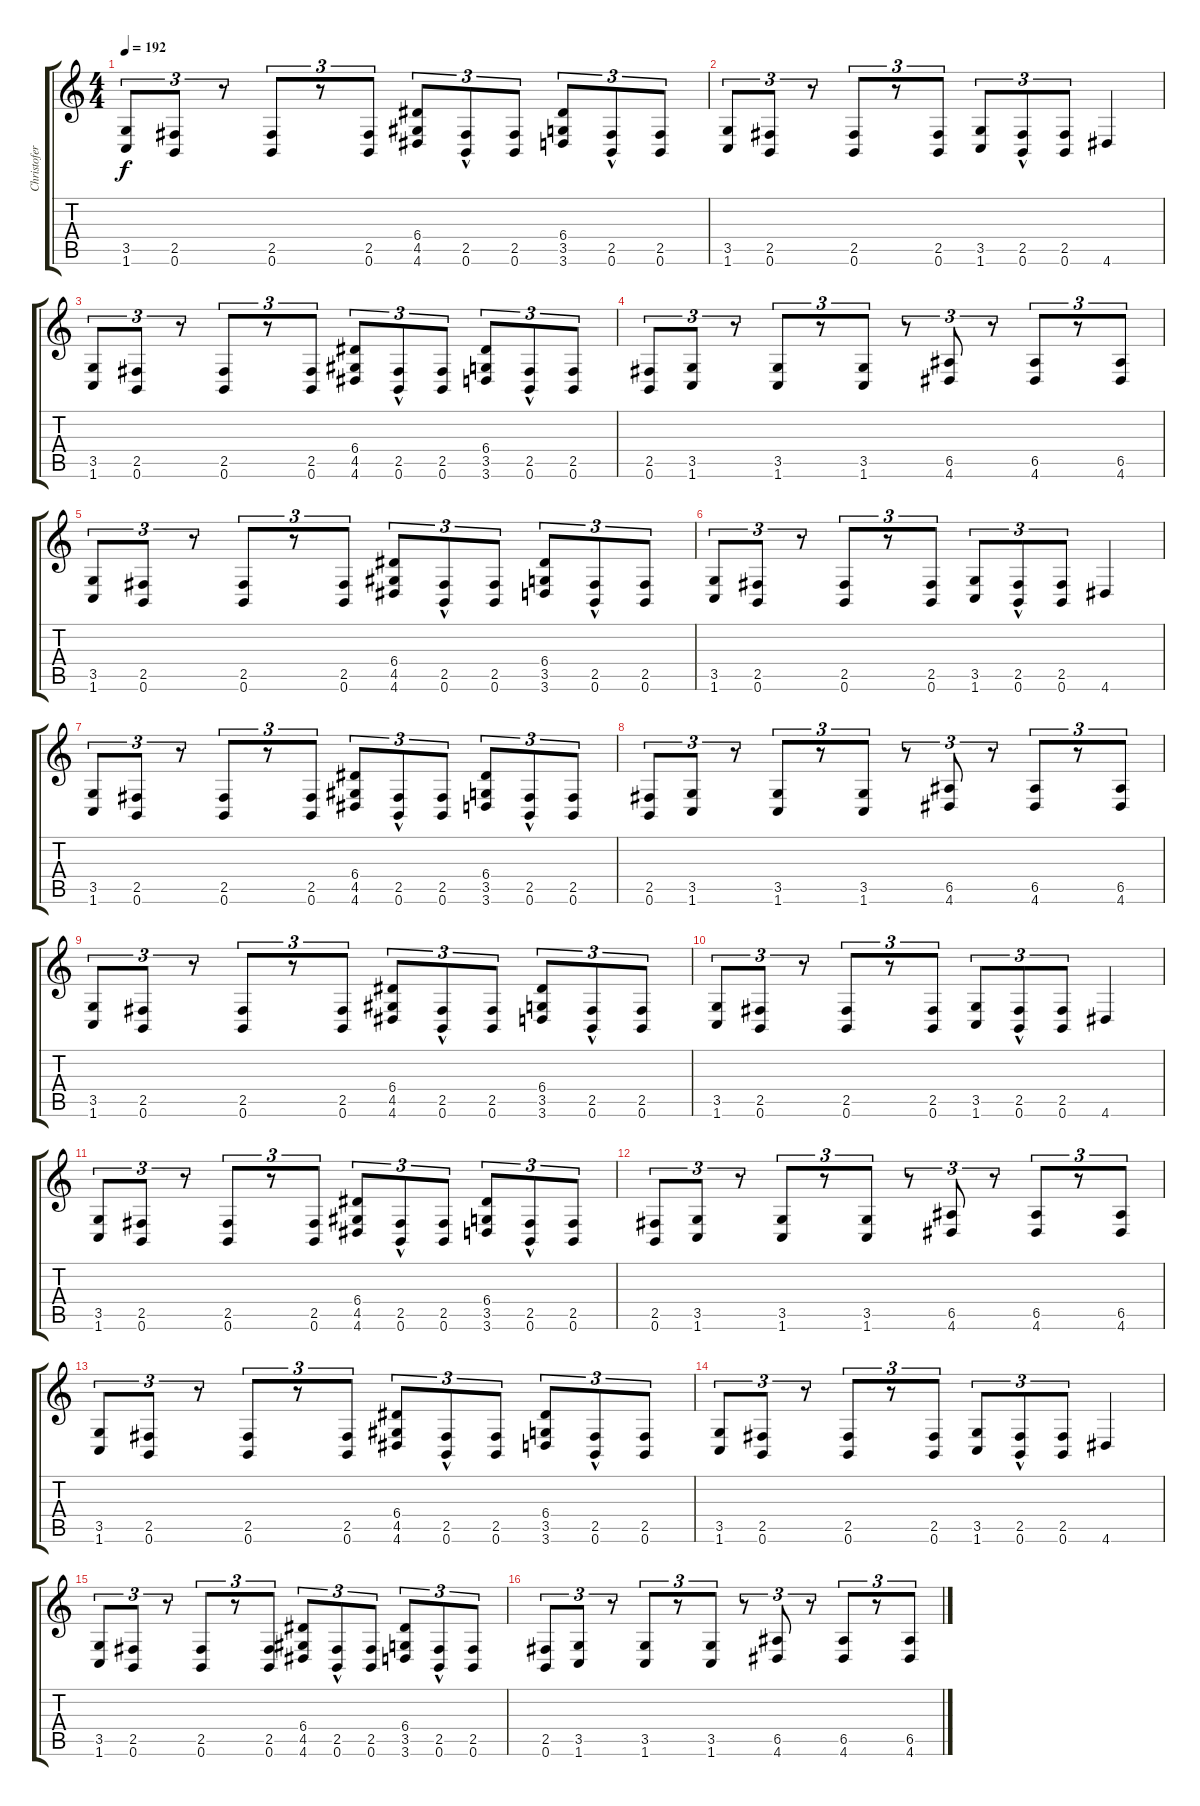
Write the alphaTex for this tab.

\track ("Christofer" "Christofer") {instrument distortionguitar}
\staff {score tabs}
\tuning (B3 Gb3 D3 A2 E2 B1) {hide}
\ts (4 4)
\tempo 192
\clef g2
\ks c
(3.5 1.6).8{tu (3 2) dy f} (2.5 0.6).8{tu (3 2)} r.8{tu (3 2)} (2.5 0.6).8{tu (3 2)} r.8{tu (3 2)} (2.5 0.6).8{tu (3 2)} (6.4 4.5 4.6).8{tu (3 2)} (2.5{hac} 0.6{hac}).8{tu (3 2)} (2.5 0.6).8{tu (3 2)} (6.4 3.5 3.6).8{tu (3 2)} (2.5{hac} 0.6{hac}).8{tu (3 2)} (2.5 0.6).8{tu (3 2)} |
(3.5 1.6).8{tu (3 2)} (2.5 0.6).8{tu (3 2)} r.8{tu (3 2)} (2.5 0.6).8{tu (3 2)} r.8{tu (3 2)} (2.5 0.6).8{tu (3 2)} (3.5 1.6).8{tu (3 2)} (2.5{hac} 0.6{hac}).8{tu (3 2)} (2.5 0.6).8{tu (3 2)} 4.6.4 |
(3.5 1.6).8{tu (3 2)} (2.5 0.6).8{tu (3 2)} r.8{tu (3 2)} (2.5 0.6).8{tu (3 2)} r.8{tu (3 2)} (2.5 0.6).8{tu (3 2)} (6.4 4.5 4.6).8{tu (3 2)} (2.5{hac} 0.6{hac}).8{tu (3 2)} (2.5 0.6).8{tu (3 2)} (6.4 3.5 3.6).8{tu (3 2)} (2.5{hac} 0.6{hac}).8{tu (3 2)} (2.5 0.6).8{tu (3 2)} |
(2.5 0.6).8{tu (3 2)} (3.5 1.6).8{tu (3 2)} r.8{tu (3 2)} (3.5 1.6).8{tu (3 2)} r.8{tu (3 2)} (3.5 1.6).8{tu (3 2)} r.8{tu (3 2)} (6.5 4.6).8{tu (3 2)} r.8{tu (3 2)} (6.5 4.6).8{tu (3 2)} r.8{tu (3 2)} (6.5 4.6).8{tu (3 2)} |
(3.5 1.6).8{tu (3 2)} (2.5 0.6).8{tu (3 2)} r.8{tu (3 2)} (2.5 0.6).8{tu (3 2)} r.8{tu (3 2)} (2.5 0.6).8{tu (3 2)} (6.4 4.5 4.6).8{tu (3 2)} (2.5{hac} 0.6{hac}).8{tu (3 2)} (2.5 0.6).8{tu (3 2)} (6.4 3.5 3.6).8{tu (3 2)} (2.5{hac} 0.6{hac}).8{tu (3 2)} (2.5 0.6).8{tu (3 2)} |
(3.5 1.6).8{tu (3 2)} (2.5 0.6).8{tu (3 2)} r.8{tu (3 2)} (2.5 0.6).8{tu (3 2)} r.8{tu (3 2)} (2.5 0.6).8{tu (3 2)} (3.5 1.6).8{tu (3 2)} (2.5{hac} 0.6{hac}).8{tu (3 2)} (2.5 0.6).8{tu (3 2)} 4.6.4 |
(3.5 1.6).8{tu (3 2)} (2.5 0.6).8{tu (3 2)} r.8{tu (3 2)} (2.5 0.6).8{tu (3 2)} r.8{tu (3 2)} (2.5 0.6).8{tu (3 2)} (6.4 4.5 4.6).8{tu (3 2)} (2.5{hac} 0.6{hac}).8{tu (3 2)} (2.5 0.6).8{tu (3 2)} (6.4 3.5 3.6).8{tu (3 2)} (2.5{hac} 0.6{hac}).8{tu (3 2)} (2.5 0.6).8{tu (3 2)} |
(2.5 0.6).8{tu (3 2)} (3.5 1.6).8{tu (3 2)} r.8{tu (3 2)} (3.5 1.6).8{tu (3 2)} r.8{tu (3 2)} (3.5 1.6).8{tu (3 2)} r.8{tu (3 2)} (6.5 4.6).8{tu (3 2)} r.8{tu (3 2)} (6.5 4.6).8{tu (3 2)} r.8{tu (3 2)} (6.5 4.6).8{tu (3 2)} |
(3.5 1.6).8{tu (3 2) volume 8} (2.5 0.6).8{tu (3 2)} r.8{tu (3 2)} (2.5 0.6).8{tu (3 2)} r.8{tu (3 2)} (2.5 0.6).8{tu (3 2)} (6.4 4.5 4.6).8{tu (3 2)} (2.5{hac} 0.6{hac}).8{tu (3 2)} (2.5 0.6).8{tu (3 2)} (6.4 3.5 3.6).8{tu (3 2)} (2.5{hac} 0.6{hac}).8{tu (3 2)} (2.5 0.6).8{tu (3 2)} |
(3.5 1.6).8{tu (3 2)} (2.5 0.6).8{tu (3 2)} r.8{tu (3 2)} (2.5 0.6).8{tu (3 2)} r.8{tu (3 2)} (2.5 0.6).8{tu (3 2)} (3.5 1.6).8{tu (3 2)} (2.5{hac} 0.6{hac}).8{tu (3 2)} (2.5 0.6).8{tu (3 2)} 4.6.4 |
(3.5 1.6).8{tu (3 2) volume 6} (2.5 0.6).8{tu (3 2)} r.8{tu (3 2)} (2.5 0.6).8{tu (3 2)} r.8{tu (3 2)} (2.5 0.6).8{tu (3 2)} (6.4 4.5 4.6).8{tu (3 2)} (2.5{hac} 0.6{hac}).8{tu (3 2)} (2.5 0.6).8{tu (3 2)} (6.4 3.5 3.6).8{tu (3 2)} (2.5{hac} 0.6{hac}).8{tu (3 2)} (2.5 0.6).8{tu (3 2)} |
(2.5 0.6).8{tu (3 2)} (3.5 1.6).8{tu (3 2)} r.8{tu (3 2)} (3.5 1.6).8{tu (3 2)} r.8{tu (3 2)} (3.5 1.6).8{tu (3 2)} r.8{tu (3 2)} (6.5 4.6).8{tu (3 2)} r.8{tu (3 2)} (6.5 4.6).8{tu (3 2)} r.8{tu (3 2)} (6.5 4.6).8{tu (3 2)} |
(3.5 1.6).8{tu (3 2) volume 4} (2.5 0.6).8{tu (3 2)} r.8{tu (3 2)} (2.5 0.6).8{tu (3 2)} r.8{tu (3 2)} (2.5 0.6).8{tu (3 2)} (6.4 4.5 4.6).8{tu (3 2)} (2.5{hac} 0.6{hac}).8{tu (3 2)} (2.5 0.6).8{tu (3 2)} (6.4 3.5 3.6).8{tu (3 2)} (2.5{hac} 0.6{hac}).8{tu (3 2)} (2.5 0.6).8{tu (3 2)} |
(3.5 1.6).8{tu (3 2)} (2.5 0.6).8{tu (3 2)} r.8{tu (3 2)} (2.5 0.6).8{tu (3 2)} r.8{tu (3 2)} (2.5 0.6).8{tu (3 2)} (3.5 1.6).8{tu (3 2)} (2.5{hac} 0.6{hac}).8{tu (3 2)} (2.5 0.6).8{tu (3 2)} 4.6.4 |
(3.5 1.6).8{tu (3 2) volume 2} (2.5 0.6).8{tu (3 2)} r.8{tu (3 2)} (2.5 0.6).8{tu (3 2)} r.8{tu (3 2)} (2.5 0.6).8{tu (3 2)} (6.4 4.5 4.6).8{tu (3 2)} (2.5{hac} 0.6{hac}).8{tu (3 2)} (2.5 0.6).8{tu (3 2)} (6.4 3.5 3.6).8{tu (3 2)} (2.5{hac} 0.6{hac}).8{tu (3 2)} (2.5 0.6).8{tu (3 2)} |
(2.5 0.6).8{tu (3 2)} (3.5 1.6).8{tu (3 2)} r.8{tu (3 2)} (3.5 1.6).8{tu (3 2)} r.8{tu (3 2)} (3.5 1.6).8{tu (3 2)} r.8{tu (3 2)} (6.5 4.6).8{tu (3 2)} r.8{tu (3 2)} (6.5 4.6).8{tu (3 2)} r.8{tu (3 2)} (6.5 4.6).8{tu (3 2)}
